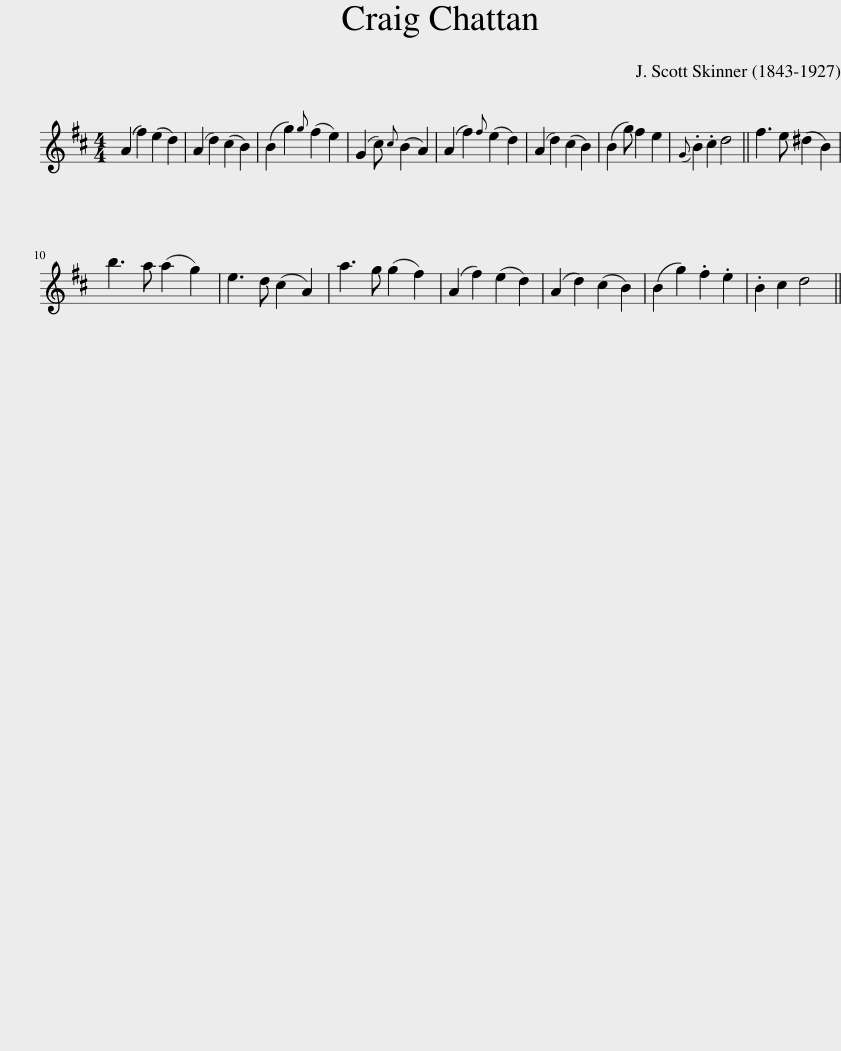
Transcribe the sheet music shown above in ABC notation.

X:1
L:1/8
M:4/4
I:linebreak $
K:D
V:1 treble
V:1
 (A2 f2) (e2 d2) | (A2 d2) (c2 B2) | (B2 g2){g} (f2 e2) | (G2 c){c} (B2 A2) | (A2 f2){f} (e2 d2) | %5
 (A2 d2) (c2 B2) | (B2 g) f2 e2 |{G} .B2 .c2 d4 || f3 e (^d2 B2) |$ b3 a (a2 g2) | %10
 e3 d (c2 A2) | a3 g (g2 f2) | (A2 f2) (e2 d2) | (A2 d2) (c2 B2) | (B2 g2) .f2 .e2 | %15
 .B2 c2 d4 || %16
